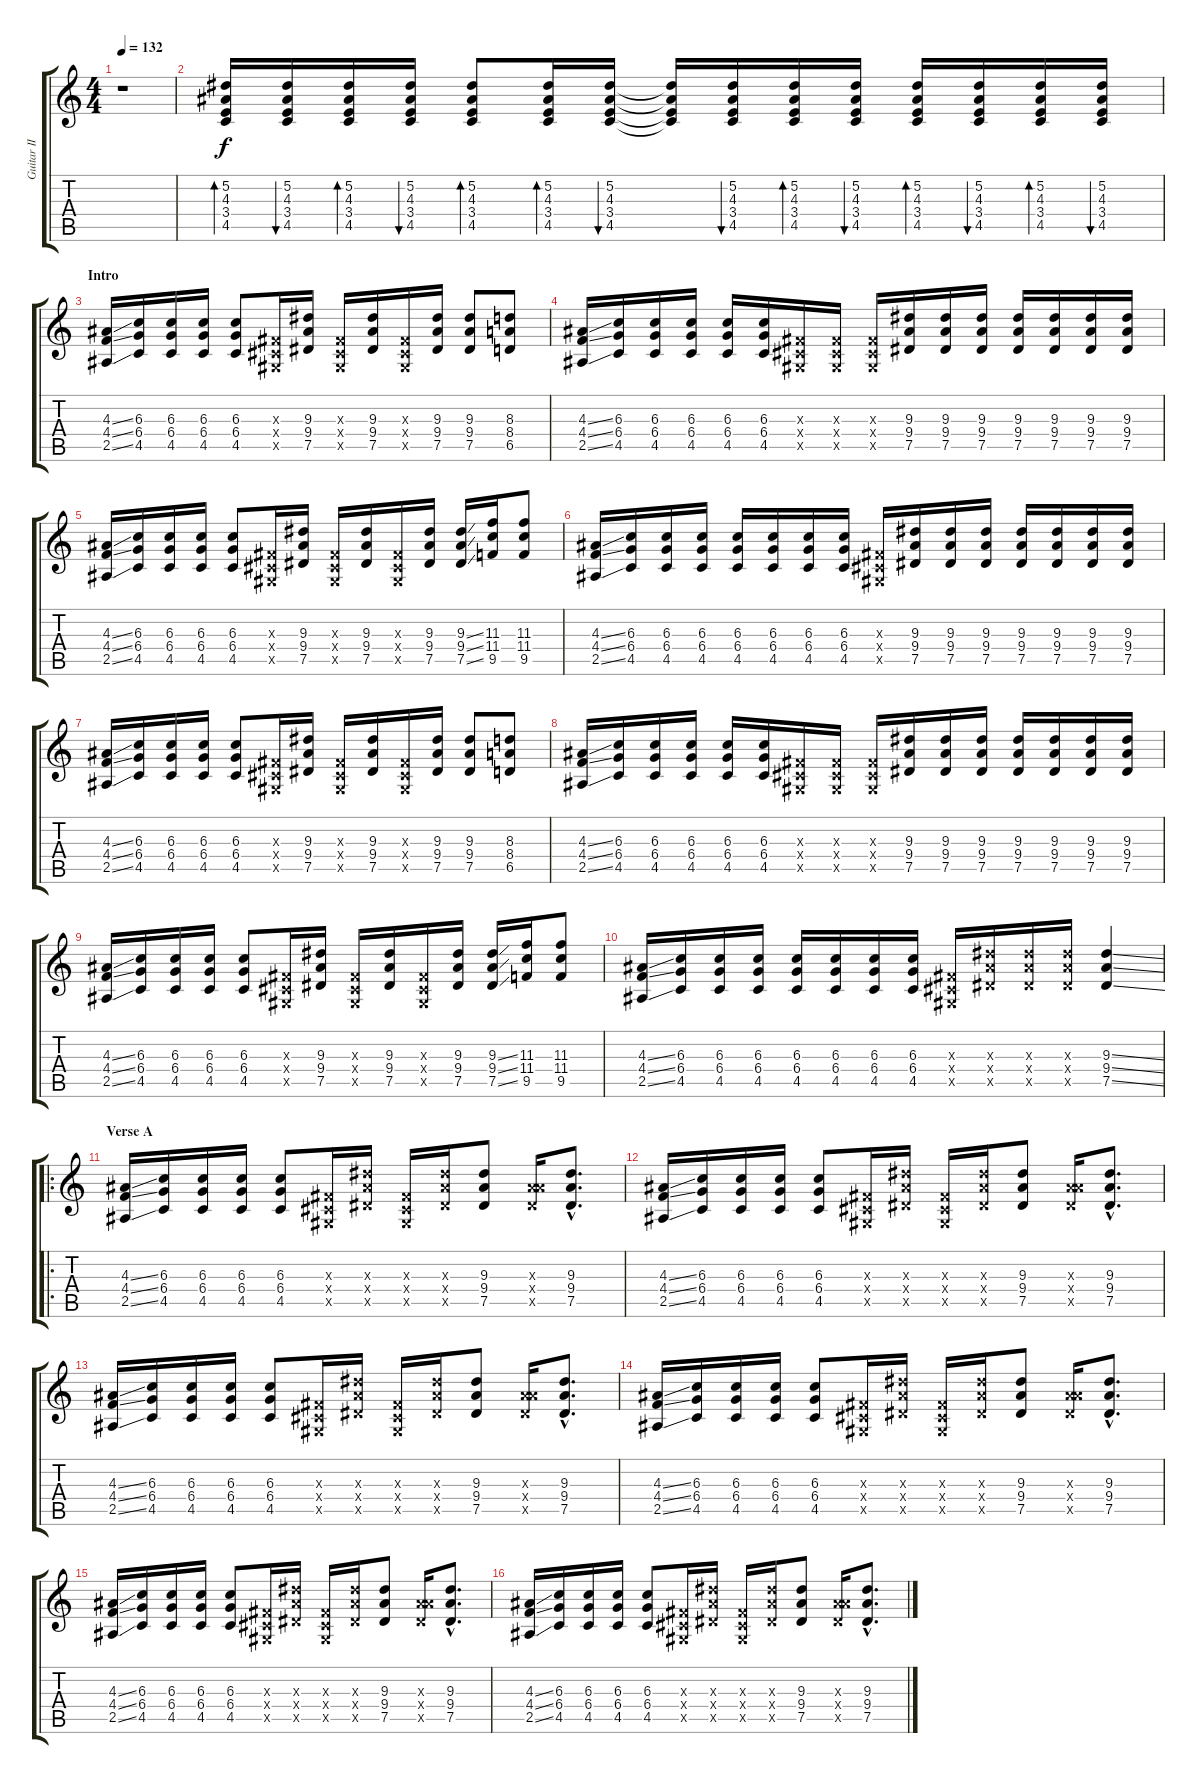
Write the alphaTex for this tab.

\track ("Guitar II" "Guitar II") {instrument distortionguitar}
\staff {score tabs}
\tuning (Eb4 Bb3 Gb3 Db3 Ab2 Eb2) {hide}
\ts (4 4)
\tempo 132
\clef g2
\ks c
r.1{dy f instrument distortionguitar} |
(5.2 4.3 3.4 4.5).16{bd 60 instrument acousticguitarsteel} (5.2 4.3 3.4 4.5).16{bu 60} (5.2 4.3 3.4 4.5).16{bd 60} (5.2 4.3 3.4 4.5).16{bu 60} (5.2 4.3 3.4 4.5).8{bd 60} (5.2 4.3 3.4 4.5).16{bd 60} (5.2 4.3 3.4 4.5).16{bu 60} (5.2{t} 4.3{t} 3.4{t} 4.5{t}).16 (5.2 4.3 3.4 4.5).16{bu 60} (5.2 4.3 3.4 4.5).16{bd 60} (5.2 4.3 3.4 4.5).16{bu 60} (5.2 4.3 3.4 4.5).16{bd 60} (5.2 4.3 3.4 4.5).16{bu 60} (5.2 4.3 3.4 4.5).16{bd 60} (5.2 4.3 3.4 4.5).16{bu 60} |
\section ("" "Intro")
(4.3{ss} 4.4{ss} 2.5{ss}).16{instrument distortionguitar} (6.3 6.4 4.5).16 (6.3 6.4 4.5).16 (6.3 6.4 4.5).16 (6.3 6.4 4.5).8 (0.3{x} 0.4{x} 0.5{x}).16 (9.3 9.4 7.5).16 (0.3{x} 0.4{x} 0.5{x}).16 (9.3 9.4 7.5).16 (0.3{x} 0.4{x} 0.5{x}).16 (9.3 9.4 7.5).16 (9.3 9.4 7.5).8 (8.3 8.4 6.5).8 |
(4.3{ss} 4.4{ss} 2.5{ss}).16 (6.3 6.4 4.5).16 (6.3 6.4 4.5).16 (6.3 6.4 4.5).16 (6.3 6.4 4.5).16 (6.3 6.4 4.5).16 (0.3{x} 0.4{x} 0.5{x}).16 (0.3{x} 0.4{x} 0.5{x}).16 (0.3{x} 0.4{x} 0.5{x}).16 (9.3 9.4 7.5).16 (9.3 9.4 7.5).16 (9.3 9.4 7.5).16 (9.3 9.4 7.5).16 (9.3 9.4 7.5).16 (9.3 9.4 7.5).16 (9.3 9.4 7.5).16 |
(4.3{ss} 4.4{ss} 2.5{ss}).16 (6.3 6.4 4.5).16 (6.3 6.4 4.5).16 (6.3 6.4 4.5).16 (6.3 6.4 4.5).8 (0.3{x} 0.4{x} 0.5{x}).16 (9.3 9.4 7.5).16 (0.3{x} 0.4{x} 0.5{x}).16 (9.3 9.4 7.5).16 (0.3{x} 0.4{x} 0.5{x}).16 (9.3 9.4 7.5).16 (9.3{ss} 9.4{ss} 7.5{ss}).16 (11.3 11.4 9.5).16 (11.3 11.4 9.5).8 |
(4.3{ss} 4.4{ss} 2.5{ss}).16 (6.3 6.4 4.5).16 (6.3 6.4 4.5).16 (6.3 6.4 4.5).16 (6.3 6.4 4.5).16 (6.3 6.4 4.5).16 (6.3 6.4 4.5).16 (6.3 6.4 4.5).16 (0.3{x} 0.4{x} 0.5{x}).16 (9.3 9.4 7.5).16 (9.3 9.4 7.5).16 (9.3 9.4 7.5).16 (9.3 9.4 7.5).16 (9.3 9.4 7.5).16 (9.3 9.4 7.5).16 (9.3 9.4 7.5).16 |
(4.3{ss} 4.4{ss} 2.5{ss}).16 (6.3 6.4 4.5).16 (6.3 6.4 4.5).16 (6.3 6.4 4.5).16 (6.3 6.4 4.5).8 (0.3{x} 0.4{x} 0.5{x}).16 (9.3 9.4 7.5).16 (0.3{x} 0.4{x} 0.5{x}).16 (9.3 9.4 7.5).16 (0.3{x} 0.4{x} 0.5{x}).16 (9.3 9.4 7.5).16 (9.3 9.4 7.5).8 (8.3 8.4 6.5).8 |
(4.3{ss} 4.4{ss} 2.5{ss}).16 (6.3 6.4 4.5).16 (6.3 6.4 4.5).16 (6.3 6.4 4.5).16 (6.3 6.4 4.5).16 (6.3 6.4 4.5).16 (0.3{x} 0.4{x} 0.5{x}).16 (0.3{x} 0.4{x} 0.5{x}).16 (0.3{x} 0.4{x} 0.5{x}).16 (9.3 9.4 7.5).16 (9.3 9.4 7.5).16 (9.3 9.4 7.5).16 (9.3 9.4 7.5).16 (9.3 9.4 7.5).16 (9.3 9.4 7.5).16 (9.3 9.4 7.5).16 |
(4.3{ss} 4.4{ss} 2.5{ss}).16 (6.3 6.4 4.5).16 (6.3 6.4 4.5).16 (6.3 6.4 4.5).16 (6.3 6.4 4.5).8 (0.3{x} 0.4{x} 0.5{x}).16 (9.3 9.4 7.5).16 (0.3{x} 0.4{x} 0.5{x}).16 (9.3 9.4 7.5).16 (0.3{x} 0.4{x} 0.5{x}).16 (9.3 9.4 7.5).16 (9.3{ss} 9.4{ss} 7.5{ss}).16 (11.3 11.4 9.5).16 (11.3 11.4 9.5).8 |
(4.3{ss} 4.4{ss} 2.5{ss}).16 (6.3 6.4 4.5).16 (6.3 6.4 4.5).16 (6.3 6.4 4.5).16 (6.3 6.4 4.5).16 (6.3 6.4 4.5).16 (6.3 6.4 4.5).16 (6.3 6.4 4.5).16 (0.3{x} 0.4{x} 0.5{x}).16 (9.3{x} 9.4{x} 7.5{x}).16 (9.3{x} 9.4{x} 7.5{x}).16 (9.3{x} 9.4{x} 7.5{x}).16 (9.3{ss} 9.4{ss} 7.5{ss}).4 |
\ro
\section ("" "Verse A")
(4.3{ss} 4.4{ss} 2.5{ss}).16 (6.3 6.4 4.5).16 (6.3 6.4 4.5).16 (6.3 6.4 4.5).16 (6.3 6.4 4.5).8 (0.3{x} 0.4{x} 0.5{x}).16 (9.3{x} 9.4{x} 7.5{x}).16 (0.3{x} 0.4{x} 0.5{x}).16 (9.3{x} 9.4{x} 7.5{x}).16 (9.3 9.4 7.5).8 (4.3{x} 9.4{x} 7.5{x}).16 (9.3{hac} 9.4{hac} 7.5{hac}).8{d} |
(4.3{ss} 4.4{ss} 2.5{ss}).16 (6.3 6.4 4.5).16 (6.3 6.4 4.5).16 (6.3 6.4 4.5).16 (6.3 6.4 4.5).8 (0.3{x} 0.4{x} 0.5{x}).16 (9.3{x} 9.4{x} 7.5{x}).16 (0.3{x} 0.4{x} 0.5{x}).16 (9.3{x} 9.4{x} 7.5{x}).16 (9.3 9.4 7.5).8 (4.3{x} 9.4{x} 7.5{x}).16 (9.3{hac} 9.4{hac} 7.5{hac}).8{d} |
(4.3{ss} 4.4{ss} 2.5{ss}).16 (6.3 6.4 4.5).16 (6.3 6.4 4.5).16 (6.3 6.4 4.5).16 (6.3 6.4 4.5).8 (0.3{x} 0.4{x} 0.5{x}).16 (9.3{x} 9.4{x} 7.5{x}).16 (0.3{x} 0.4{x} 0.5{x}).16 (9.3{x} 9.4{x} 7.5{x}).16 (9.3 9.4 7.5).8 (4.3{x} 9.4{x} 7.5{x}).16 (9.3{hac} 9.4{hac} 7.5{hac}).8{d} |
(4.3{ss} 4.4{ss} 2.5{ss}).16 (6.3 6.4 4.5).16 (6.3 6.4 4.5).16 (6.3 6.4 4.5).16 (6.3 6.4 4.5).8 (0.3{x} 0.4{x} 0.5{x}).16 (9.3{x} 9.4{x} 7.5{x}).16 (0.3{x} 0.4{x} 0.5{x}).16 (9.3{x} 9.4{x} 7.5{x}).16 (9.3 9.4 7.5).8 (4.3{x} 9.4{x} 7.5{x}).16 (9.3{hac} 9.4{hac} 7.5{hac}).8{d} |
(4.3{ss} 4.4{ss} 2.5{ss}).16 (6.3 6.4 4.5).16 (6.3 6.4 4.5).16 (6.3 6.4 4.5).16 (6.3 6.4 4.5).8 (0.3{x} 0.4{x} 0.5{x}).16 (9.3{x} 9.4{x} 7.5{x}).16 (0.3{x} 0.4{x} 0.5{x}).16 (9.3{x} 9.4{x} 7.5{x}).16 (9.3 9.4 7.5).8 (4.3{x} 9.4{x} 7.5{x}).16 (9.3{hac} 9.4{hac} 7.5{hac}).8{d} |
(4.3{ss} 4.4{ss} 2.5{ss}).16 (6.3 6.4 4.5).16 (6.3 6.4 4.5).16 (6.3 6.4 4.5).16 (6.3 6.4 4.5).8 (0.3{x} 0.4{x} 0.5{x}).16 (9.3{x} 9.4{x} 7.5{x}).16 (0.3{x} 0.4{x} 0.5{x}).16 (9.3{x} 9.4{x} 7.5{x}).16 (9.3 9.4 7.5).8 (4.3{x} 9.4{x} 7.5{x}).16 (9.3{hac} 9.4{hac} 7.5{hac}).8{d}
